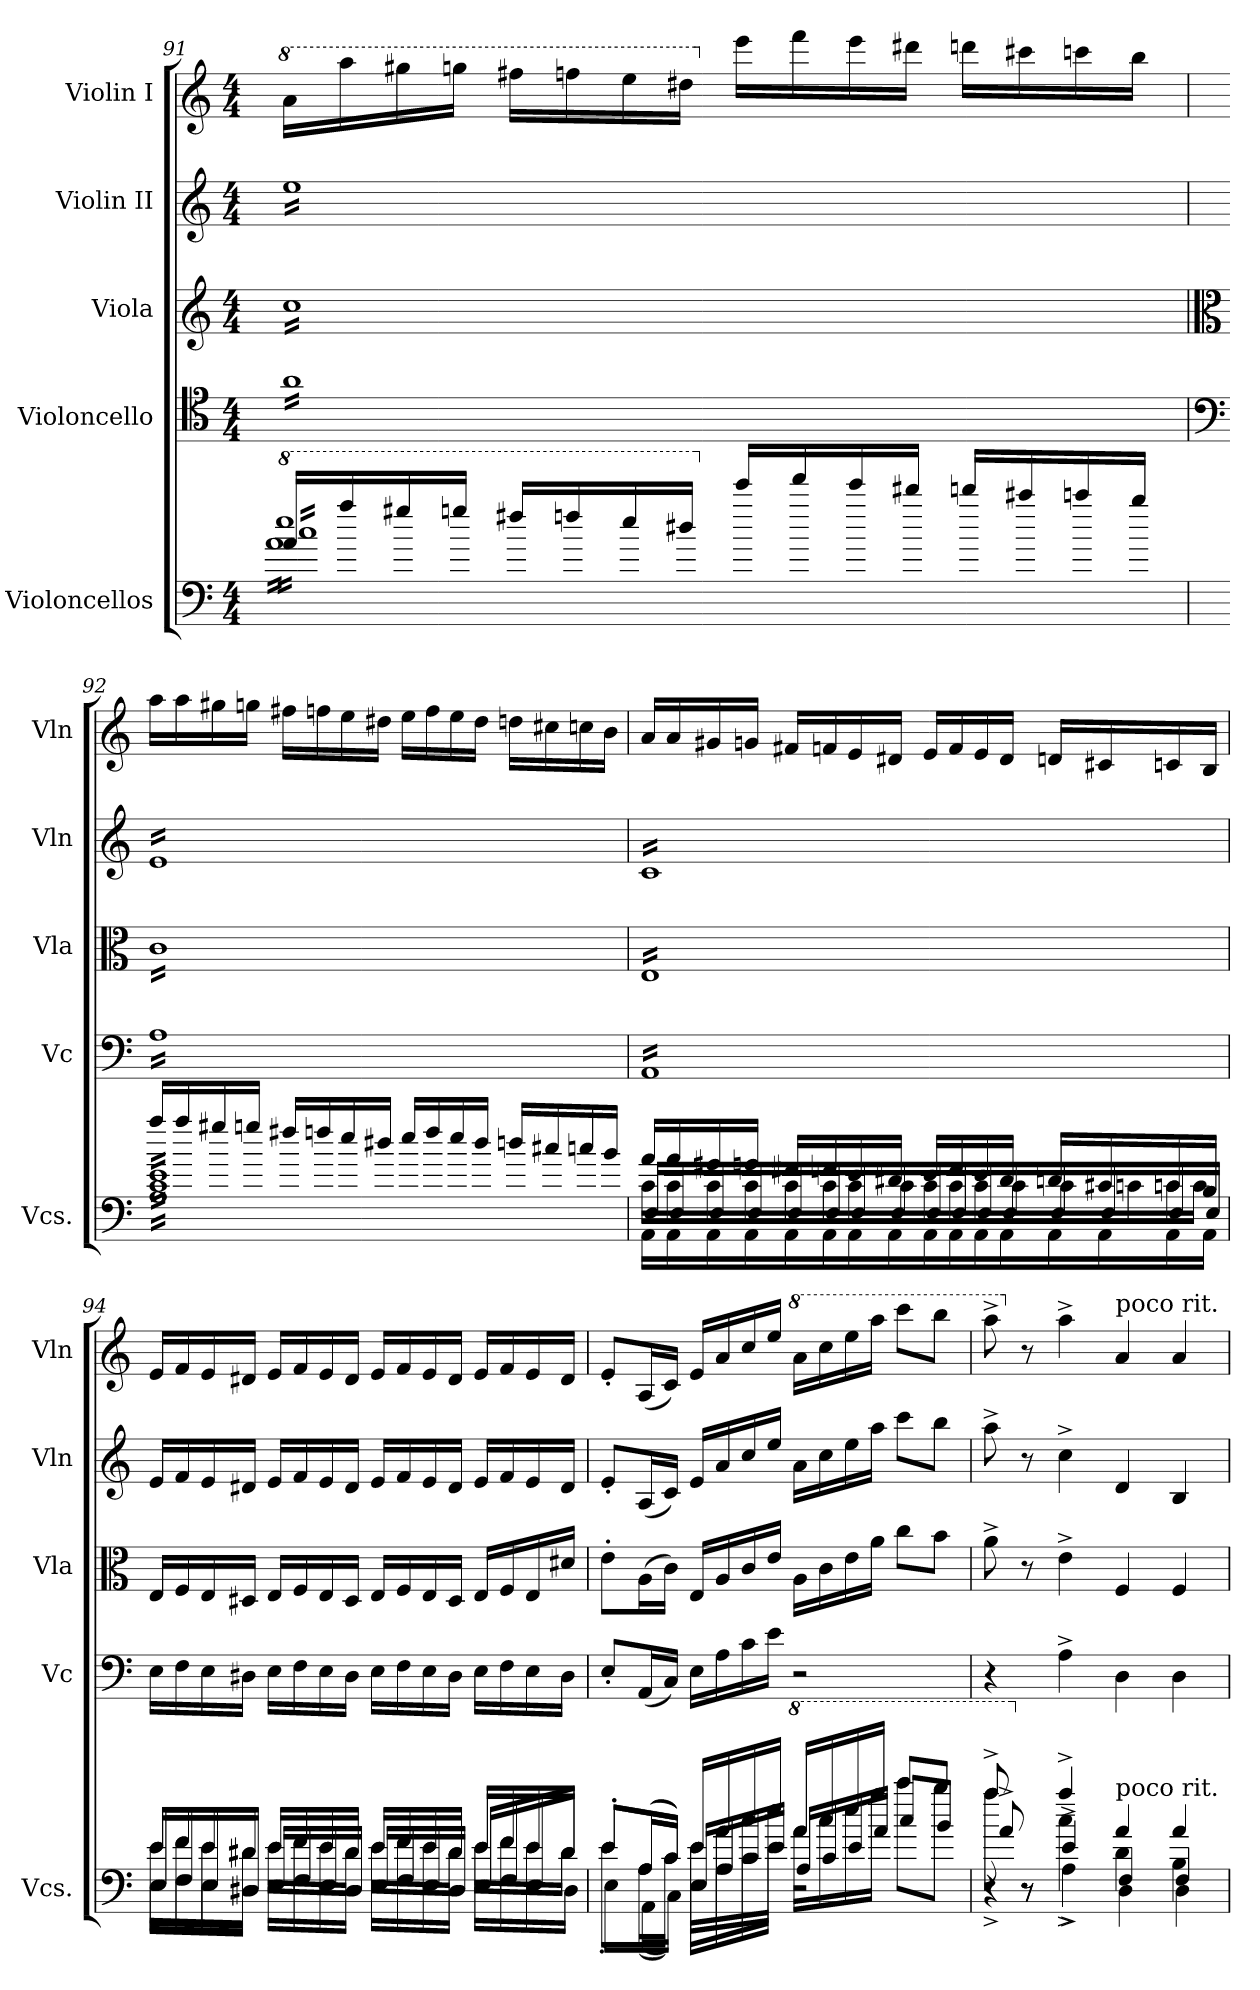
**kern	**kern	**kern	**kern	**kern
*part5	*part4	*part3	*part2	*part1
*staff5	*staff4	*staff3	*staff2	*staff1
*I"Violoncellos	*I"Violoncello	*I"Viola	*I"Violin II	*I"Violin I
*I'Vcs.	*I'Vc	*I'Vla	*I'Vln	*I'Vln
!!LO:PB:g=z
*clefF4	*clefC4	*clefG2	*clefG2	*clefG2
*k[]	*k[]	*k[]	*k[]	*k[]
*M4/4	*M4/4	*M4/4	*M4/4	*M4/4
*8va	*	*	*	*
=91	=91	=91	=91	=91
*^	*	*	*	*
*	*^	*	*	*	*
*	*	*^	*	*	*	*
*	*	*	*	*	*	*	*8va
*tremolo	*	*	*	*	*	*	*
*	*	*	*	*tremolo	*	*	*
*	*	*	*	*	*tremolo	*	*
*	*	*	*	*	*	*tremolo	*
16aa/LL	16eeeLL	16cccLL	16aaLL	16aLL	16ccLL	16eeLL	16aa\LL
16aaa/	16eee	16ccc	16aa	16a	16cc	16ee	16aaa\
16ggg#X/	16eee	16ccc	16aa	16a	16cc	16ee	16ggg#X\
16gggn/JJ	16eee	16ccc	16aa	16a	16cc	16ee	16gggn\JJ
16fff#X/LL	16eee	16ccc	16aa	16a	16cc	16ee	16fff#X\LL
16fffn/	16eee	16ccc	16aa	16a	16cc	16ee	16fffn\
16eee/	16eee	16ccc	16aa	16a	16cc	16ee	16eee\
16ddd#X/JJ	16eee	16ccc	16aa	16a	16cc	16ee	16ddd#X\JJ
*X8va	*	*	*	*	*	*	*
*	*	*	*	*	*	*	*X8va
16eee/LL	16eee	16ccc	16aa	16a	16cc	16ee	16eee\LL
16fff/	16eee	16ccc	16aa	16a	16cc	16ee	16fff\
16eee/	16eee	16ccc	16aa	16a	16cc	16ee	16eee\
16ddd#X/JJ	16eee	16ccc	16aa	16a	16cc	16ee	16ddd#X\JJ
16dddn/LL	16eee	16ccc	16aa	16a	16cc	16ee	16dddn\LL
16ccc#X/	16eee	16ccc	16aa	16a	16cc	16ee	16ccc#X\
16cccn/	16eee	16ccc	16aa	16a	16cc	16ee	16cccn\
16bb/JJ	16eeeJJ	16cccJJ	16aaJJ	16aJJ	16ccJJ	16eeJJ	16bb\JJ
=92	=92	=92	=92	=92	=92	=92	=92
*	*	*	*	*clefF4	*clefC3	*	*
16aa/LL	16eLL	16cLL	16ALL	16ALL	16cLL	16eLL	16aa\LL
16aa/	16e	16c	16A	16A	16c	16e	16aa\
16gg#X/	16e	16c	16A	16A	16c	16e	16gg#X\
16ggn/JJ	16e	16c	16A	16A	16c	16e	16ggn\JJ
16ff#X/LL	16e	16c	16A	16A	16c	16e	16ff#X\LL
16ffn/	16e	16c	16A	16A	16c	16e	16ffn\
16ee/	16e	16c	16A	16A	16c	16e	16ee\
16dd#X/JJ	16e	16c	16A	16A	16c	16e	16dd#X\JJ
16ee/LL	16e	16c	16A	16A	16c	16e	16ee\LL
16ff/	16e	16c	16A	16A	16c	16e	16ff\
16ee/	16e	16c	16A	16A	16c	16e	16ee\
16dd#/JJ	16e	16c	16A	16A	16c	16e	16dd#\JJ
16ddn/LL	16e	16c	16A	16A	16c	16e	16ddn\LL
16cc#X/	16e	16c	16A	16A	16c	16e	16cc#X\
16ccn/	16e	16c	16A	16A	16c	16e	16ccn\
16b/JJ	16eJJ	16cJJ	16AJJ	16AJJ	16cJJ	16eJJ	16b\JJ
!!LO:LB:g=z
=93	=93	=93	=93	=93	=93	=93	=93
16a/LL	16cLL	16ELL	16AALL	16AALL	16ELL	16cLL	16a/LL
16a/	16c	16E	16AA	16AA	16E	16c	16a/
16g#X/	16c	16E	16AA	16AA	16E	16c	16g#X/
16gn/JJ	16c	16E	16AA	16AA	16E	16c	16gn/JJ
16f#X/LL	16c	16E	16AA	16AA	16E	16c	16f#X/LL
16fn/	16c	16E	16AA	16AA	16E	16c	16fn/
16e/	16c	16E	16AA	16AA	16E	16c	16e/
16d#X/JJ	16c	16E	16AA	16AA	16E	16c	16d#X/JJ
16e/LL	16c	16E	16AA	16AA	16E	16c	16e/LL
16f/	16c	16E	16AA	16AA	16E	16c	16f/
16e/	16c	16E	16AA	16AA	16E	16c	16e/
16d#/JJ	16c	16E	16AA	16AA	16E	16c	16d#/JJ
16dn/LL	16c	16E	16AA	16AA	16E	16c	16dn/LL
16c#X/	16c	16E	16AA	16AA	16E	16c	16c#X/
16cn/	16c	16E	16AA	16AA	16E	16c	16cn/
16B/JJ	16cJJ	16EJJ	16AAJJ	16AAJJ	16EJJ	16cJJ	16B/JJ
*	*	*	*	*	*	*Xtremolo	*
*	*	*	*	*	*Xtremolo	*	*
*	*	*	*	*Xtremolo	*	*	*
*Xtremolo	*	*	*	*	*	*	*
=94	=94	=94	=94	=94	=94	=94	=94
16e/LL	16e\LL	16E/LL	16E\LL	16E\LL	16E/LL	16e/LL	16e/LL
16f/	16f\	16F/	16F\	16F\	16F/	16f/	16f/
16e/	16e\	16E/	16E\	16E\	16E/	16e/	16e/
16d#X/JJ	16d#\JJ	16D#X/JJ	16D#\JJ	16D#X\JJ	16D#X/JJ	16d#X/JJ	16d#X/JJ
16e/LL	16e\LL	16E/LL	16E\LL	16E\LL	16E/LL	16e/LL	16e/LL
16f/	16f\	16F/	16F\	16F\	16F/	16f/	16f/
16e/	16e\	16E/	16E\	16E\	16E/	16e/	16e/
16d#/JJ	16d#\JJ	16D#/JJ	16D#\JJ	16D#\JJ	16D#/JJ	16d#/JJ	16d#/JJ
16e/LL	16e\LL	16E/LL	16E\LL	16E\LL	16E/LL	16e/LL	16e/LL
16f/	16f\	16F/	16F\	16F\	16F/	16f/	16f/
16e/	16e\	16E/	16E\	16E\	16E/	16e/	16e/
16d#/JJ	16d#\JJ	16D#/JJ	16D#\JJ	16D#\JJ	16D#/JJ	16d#/JJ	16d#/JJ
16e/LL	16e\LL	16E/LL	16E\LL	16E\LL	16E/LL	16e/LL	16e/LL
16f/	16f\	16F/	16F\	16F\	16F/	16f/	16f/
16e/	16e\	16E/	16E\	16E\	16E/	16e/	16e/
16d#/JJ	16d#\JJ	16d#/JJ	16D#\JJ	16D#\JJ	16d#X/JJ	16d#/JJ	16d#/JJ
!!LO:PB:g=z
=95	=95	=95	=95	=95	=95	=95	=95
8e'/L	8e'\L	8e'/L	8E'\L	8E'/L	8e'\L	8e'/L	8e'/L
(16A/L	(16A\L	(16A/L	(16AA\L	(16AA/L	(16A\L	(16A/L	(16A/L
16c/JJ)	16c\JJ)	16c/JJ)	16C\JJ)	16C/JJ)	16c\JJ)	16c/JJ)	16c/JJ)
16e/LL	16e\LL	16E/LL	16E\LL	16E\LL	16E/LL	16e/LL	16e/LL
16a/	16a\	16A/	16A\	16A\	16A/	16a/	16a/
16cc/	16cc\	16c/	16c\	16c\	16c/	16cc/	16cc/
16ee/JJ	16ee\JJ	16e/JJ	16e\JJ	16e\JJ	16e/JJ	16ee/JJ	16ee/JJ
*8va	*	*	*	*	*	*	*
*	*	*	*	*	*	*	*8va
16aa/LL	16aa\LL	16a/LL	2r	2r	16A\LL	16a\LL	16aa\LL
16ccc/	16ccc\	16cc/	.	.	16c\	16cc\	16ccc\
16eee/	16eee\	16ee/	.	.	16e\	16ee\	16eee\
16aaa/JJ	16aaa\JJ	16aa/JJ	.	.	16a\JJ	16aa\JJ	16aaa\JJ
8cccc/L	8cccc\L	8ccc/L	.	.	8cc\L	8ccc\L	8cccc\L
8bbb/J	8bbb\J	8bb/J	.	.	8b\J	8bb\J	8bbb\J
=96	=96	=96	=96	=96	=96	=96	=96
8aaa^/	8aaa^\	8aa^/	4r	4r	8a^\	8aa^\	8aaa^\
*X8va	*	*	*	*	*	*	*
*	*	*	*	*	*	*	*X8va
8r	8r	8r	.	.	8r	8r	8r
4aa^/	4cc^\	4e^/	4A^\	4A^\	4e^\	4cc^\	4aa^\
!	!	!	!	!	!	!	!LO:TX:a:t=poco rit.
!LO:TX:a:t=poco rit.	!	!	!	!	!	!	!
4a/	4d\	4F/	4D\	4D\	4F/	4d/	4a/
4a/	4B\	4F/	4D\	4D\	4F/	4B/	4a/
*v	*v	*v	*v	*	*	*	*
=	=	=	=	=
*-	*-	*-	*-	*-
